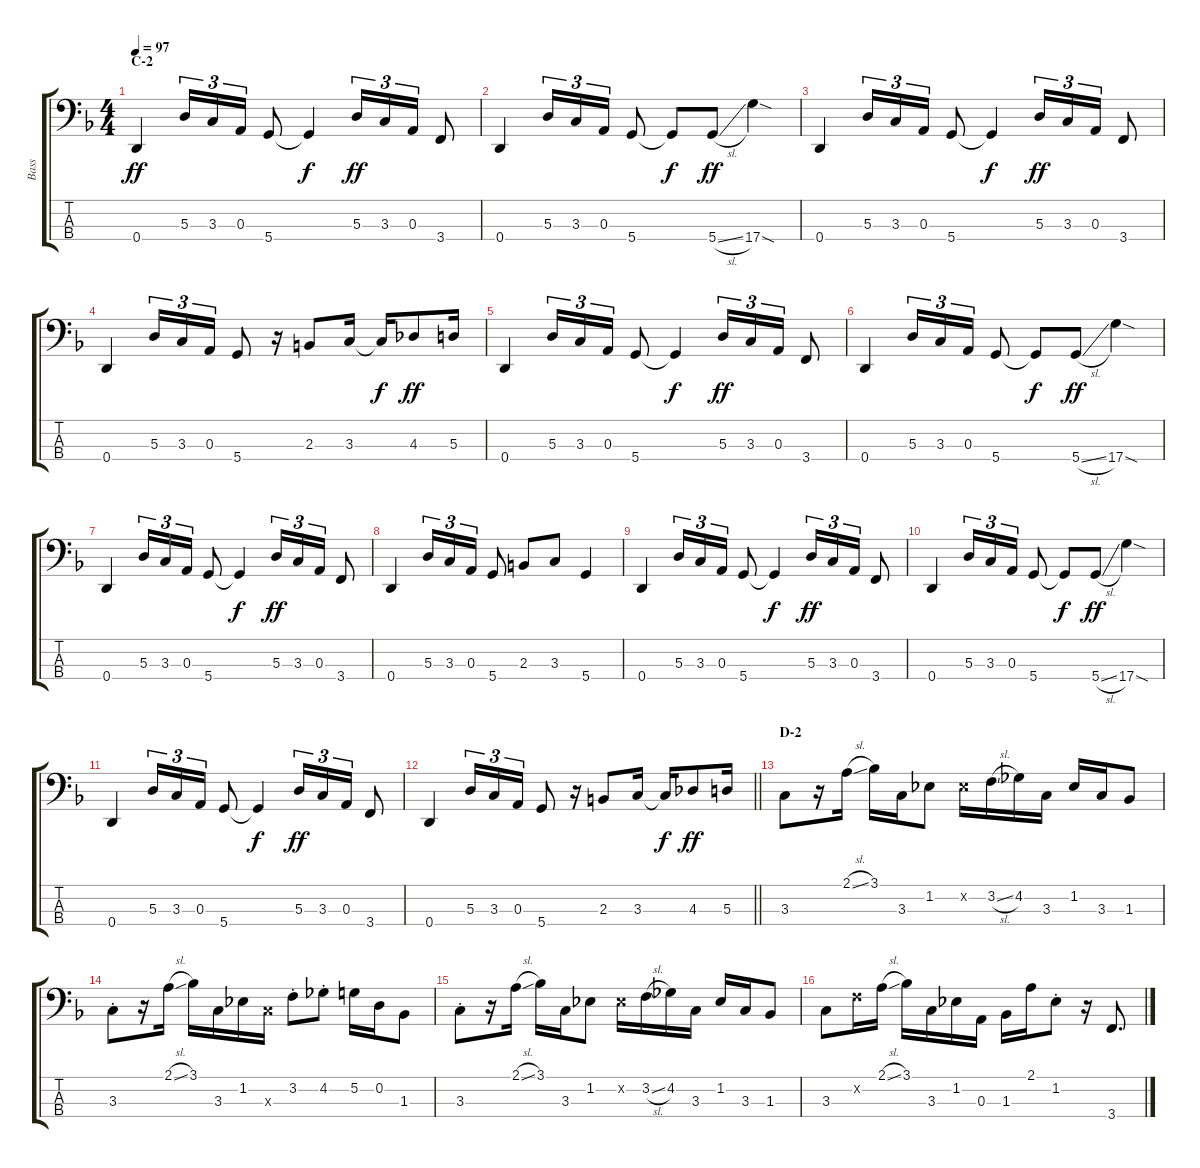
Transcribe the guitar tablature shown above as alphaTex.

\track ("Bass" "Bass") {instrument electricbassfinger}
\staff {score tabs}
\tuning (G2 D2 A1 D1) {hide}
\ts (4 4)
\section ("" "C-2")
\tempo 97
\clef f4
\ks f
0.4.4{dy ff} 5.3.16{tu (3 2)} 3.3.16{tu (3 2)} 0.3.16{tu (3 2)} 5.4.8 5.4{t}.4{dy f} 5.3.16{tu (3 2) dy ff} 3.3.16{tu (3 2)} 0.3.16{tu (3 2)} 3.4.8 |
0.4.4 5.3.16{tu (3 2)} 3.3.16{tu (3 2)} 0.3.16{tu (3 2)} 5.4.8 5.4{t}.8{dy f} 5.4{sl}.8{dy ff} 17.4{sod}.4 |
0.4.4 5.3.16{tu (3 2)} 3.3.16{tu (3 2)} 0.3.16{tu (3 2)} 5.4.8 5.4{t}.4{dy f} 5.3.16{tu (3 2) dy ff} 3.3.16{tu (3 2)} 0.3.16{tu (3 2)} 3.4.8 |
0.4.4 5.3.16{tu (3 2)} 3.3.16{tu (3 2)} 0.3.16{tu (3 2)} 5.4.8 r.16 2.3.8 3.3.16 3.3{t}.16{dy f} 4.3.8{dy ff} 5.3.16 |
0.4.4 5.3.16{tu (3 2)} 3.3.16{tu (3 2)} 0.3.16{tu (3 2)} 5.4.8 5.4{t}.4{dy f} 5.3.16{tu (3 2) dy ff} 3.3.16{tu (3 2)} 0.3.16{tu (3 2)} 3.4.8 |
0.4.4 5.3.16{tu (3 2)} 3.3.16{tu (3 2)} 0.3.16{tu (3 2)} 5.4.8 5.4{t}.8{dy f} 5.4{sl}.8{dy ff} 17.4{sod}.4 |
0.4.4 5.3.16{tu (3 2)} 3.3.16{tu (3 2)} 0.3.16{tu (3 2)} 5.4.8 5.4{t}.4{dy f} 5.3.16{tu (3 2) dy ff} 3.3.16{tu (3 2)} 0.3.16{tu (3 2)} 3.4.8 |
0.4.4 5.3.16{tu (3 2)} 3.3.16{tu (3 2)} 0.3.16{tu (3 2)} 5.4.8 2.3.8 3.3.8 5.4.4 |
0.4.4 5.3.16{tu (3 2)} 3.3.16{tu (3 2)} 0.3.16{tu (3 2)} 5.4.8 5.4{t}.4{dy f} 5.3.16{tu (3 2) dy ff} 3.3.16{tu (3 2)} 0.3.16{tu (3 2)} 3.4.8 |
0.4.4 5.3.16{tu (3 2)} 3.3.16{tu (3 2)} 0.3.16{tu (3 2)} 5.4.8 5.4{t}.8{dy f} 5.4{sl}.8{dy ff} 17.4{sod}.4 |
0.4.4 5.3.16{tu (3 2)} 3.3.16{tu (3 2)} 0.3.16{tu (3 2)} 5.4.8 5.4{t}.4{dy f} 5.3.16{tu (3 2) dy ff} 3.3.16{tu (3 2)} 0.3.16{tu (3 2)} 3.4.8 |
\barLineRight lightlight
0.4.4 5.3.16{tu (3 2)} 3.3.16{tu (3 2)} 0.3.16{tu (3 2)} 5.4.8 r.16 2.3.8 3.3.16 3.3{t}.16{dy f} 4.3.8{dy ff} 5.3.16 |
\section ("" "D-2")
3.3.8 r.16 2.1{sl}.16 3.1.16 3.3.16 1.2.8 1.2{x}.16 3.2{sl}.16 4.2.16 3.3.16 1.2.16 3.3.16 1.3.8 |
3.3{st}.8 r.16 2.1{sl}.16 3.1.16 3.3.16 1.2.16 3.3{x}.16 3.2{st}.8 4.2{st}.8 5.2.16 0.2.16 1.3.8 |
3.3{st}.8 r.16 2.1{sl}.16 3.1.16 3.3.16 1.2.8 1.2{x}.16 3.2{sl}.16 4.2.16 3.3.16 1.2.16 3.3.16 1.3.8 |
3.3.8 3.2{x}.16 2.1{sl}.16 3.1.16 3.3.16 1.2.16 0.3.16 1.3.16 2.1.16 1.2{st}.8 r.16 3.4.8{d}
